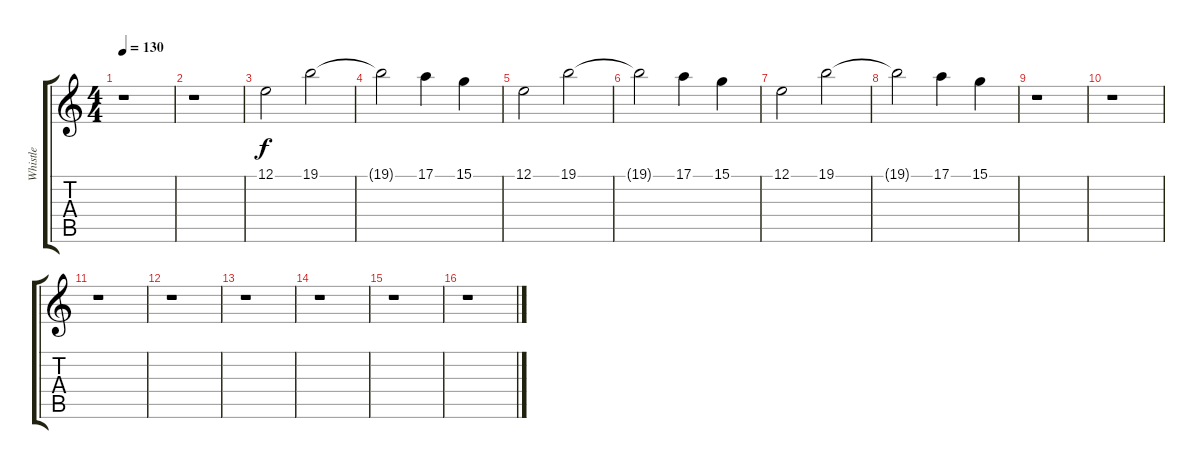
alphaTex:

\track ("Whistle" "Whistle") {instrument whistle}
\staff {score tabs}
\tuning (E4 B3 G3 D3 A2 E2) {hide}
\ts (4 4)
\tempo 130
\clef g2
\ks c
r.1{dy f} |
r.1 |
12.1.2 19.1.2 |
19.1{t}.2 17.1.4 15.1.4 |
12.1.2 19.1.2 |
19.1{t}.2 17.1.4 15.1.4 |
12.1.2 19.1.2 |
19.1{t}.2 17.1.4 15.1.4 |
r.1 |
r.1 |
r.1 |
r.1 |
r.1 |
r.1 |
r.1 |
r.1
